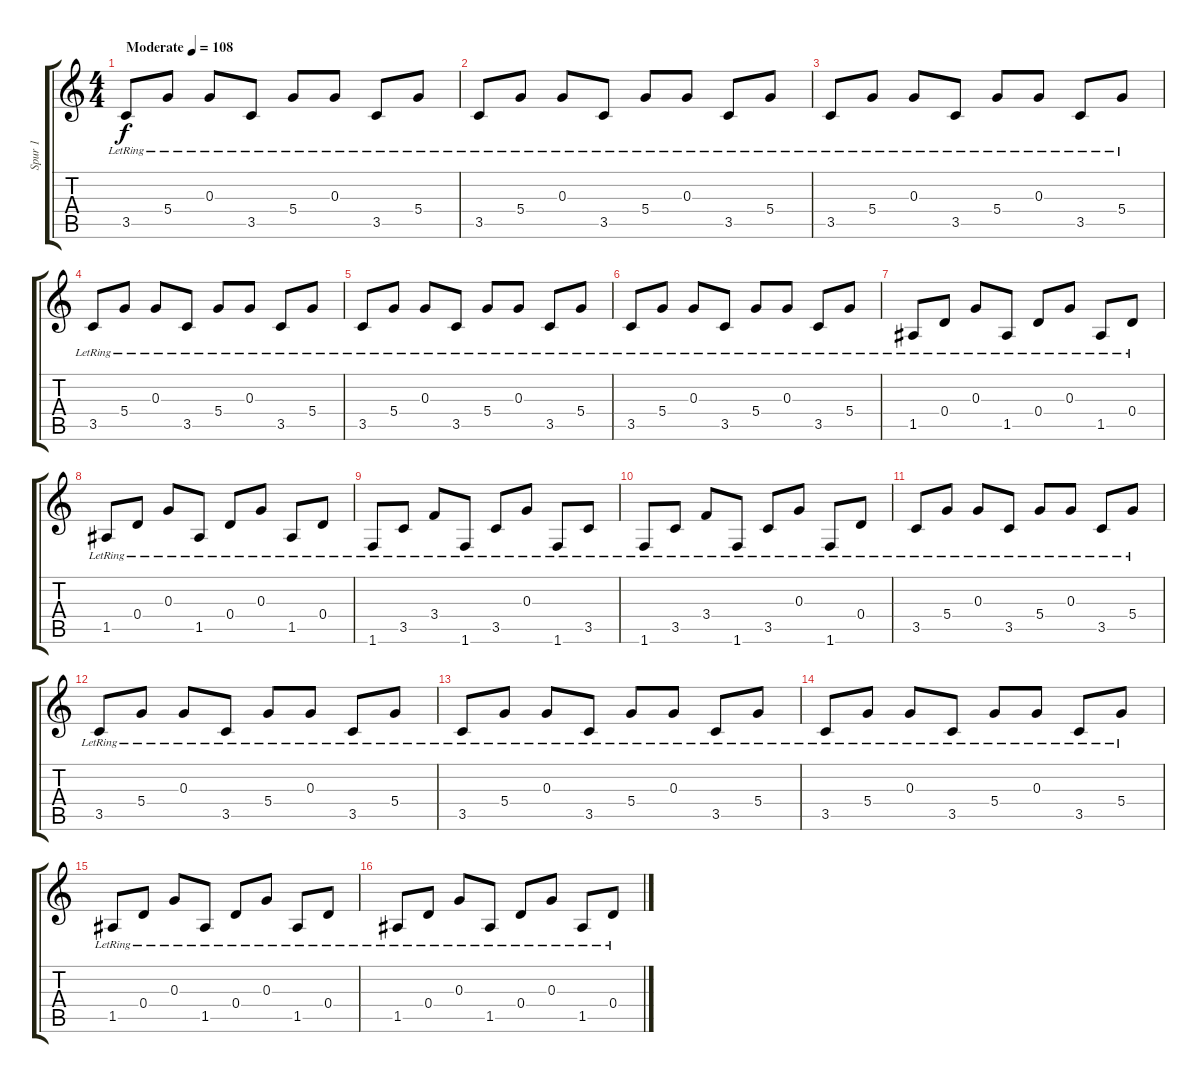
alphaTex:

\track ("Spur 1" "Spur 1") {instrument electricguitarclean}
\staff {score tabs}
\tuning (E4 B3 G3 D3 A2 E2) {hide}
\ts (4 4)
\tempo (108 "Moderate")
\clef g2
\ks c
3.5{lr}.8{dy f instrument electricguitarclean} 5.4{lr}.8 0.3{lr}.8 3.5{lr}.8 5.4{lr}.8 0.3{lr}.8 3.5{lr}.8 5.4{lr}.8 |
3.5{lr}.8 5.4{lr}.8 0.3{lr}.8 3.5{lr}.8 5.4{lr}.8 0.3{lr}.8 3.5{lr}.8 5.4{lr}.8 |
3.5{lr}.8 5.4{lr}.8 0.3{lr}.8 3.5{lr}.8 5.4{lr}.8 0.3{lr}.8 3.5{lr}.8 5.4{lr}.8 |
3.5{lr}.8 5.4{lr}.8 0.3{lr}.8 3.5{lr}.8 5.4{lr}.8 0.3{lr}.8 3.5{lr}.8 5.4{lr}.8 |
3.5{lr}.8 5.4{lr}.8 0.3{lr}.8 3.5{lr}.8 5.4{lr}.8 0.3{lr}.8 3.5{lr}.8 5.4{lr}.8 |
3.5{lr}.8 5.4{lr}.8 0.3{lr}.8 3.5{lr}.8 5.4{lr}.8 0.3{lr}.8 3.5{lr}.8 5.4{lr}.8 |
1.5{lr}.8 0.4{lr}.8 0.3{lr}.8 1.5{lr}.8 0.4{lr}.8 0.3{lr}.8 1.5{lr}.8 0.4{lr}.8 |
1.5{lr}.8 0.4{lr}.8 0.3{lr}.8 1.5{lr}.8 0.4{lr}.8 0.3{lr}.8 1.5{lr}.8 0.4{lr}.8 |
1.6{lr}.8 3.5{lr}.8 3.4{lr}.8 1.6{lr}.8 3.5{lr}.8 0.3{lr}.8 1.6{lr}.8 3.5{lr}.8 |
1.6{lr}.8 3.5{lr}.8 3.4{lr}.8 1.6{lr}.8 3.5{lr}.8 0.3{lr}.8 1.6{lr}.8 0.4{lr}.8 |
3.5{lr}.8 5.4{lr}.8 0.3{lr}.8 3.5{lr}.8 5.4{lr}.8 0.3{lr}.8 3.5{lr}.8 5.4{lr}.8 |
3.5{lr}.8 5.4{lr}.8 0.3{lr}.8 3.5{lr}.8 5.4{lr}.8 0.3{lr}.8 3.5{lr}.8 5.4{lr}.8 |
3.5{lr}.8 5.4{lr}.8 0.3{lr}.8 3.5{lr}.8 5.4{lr}.8 0.3{lr}.8 3.5{lr}.8 5.4{lr}.8 |
3.5{lr}.8 5.4{lr}.8 0.3{lr}.8 3.5{lr}.8 5.4{lr}.8 0.3{lr}.8 3.5{lr}.8 5.4{lr}.8 |
1.5{lr}.8 0.4{lr}.8 0.3{lr}.8 1.5{lr}.8 0.4{lr}.8 0.3{lr}.8 1.5{lr}.8 0.4{lr}.8 |
1.5{lr}.8 0.4{lr}.8 0.3{lr}.8 1.5{lr}.8 0.4{lr}.8 0.3{lr}.8 1.5{lr}.8 0.4{lr}.8
